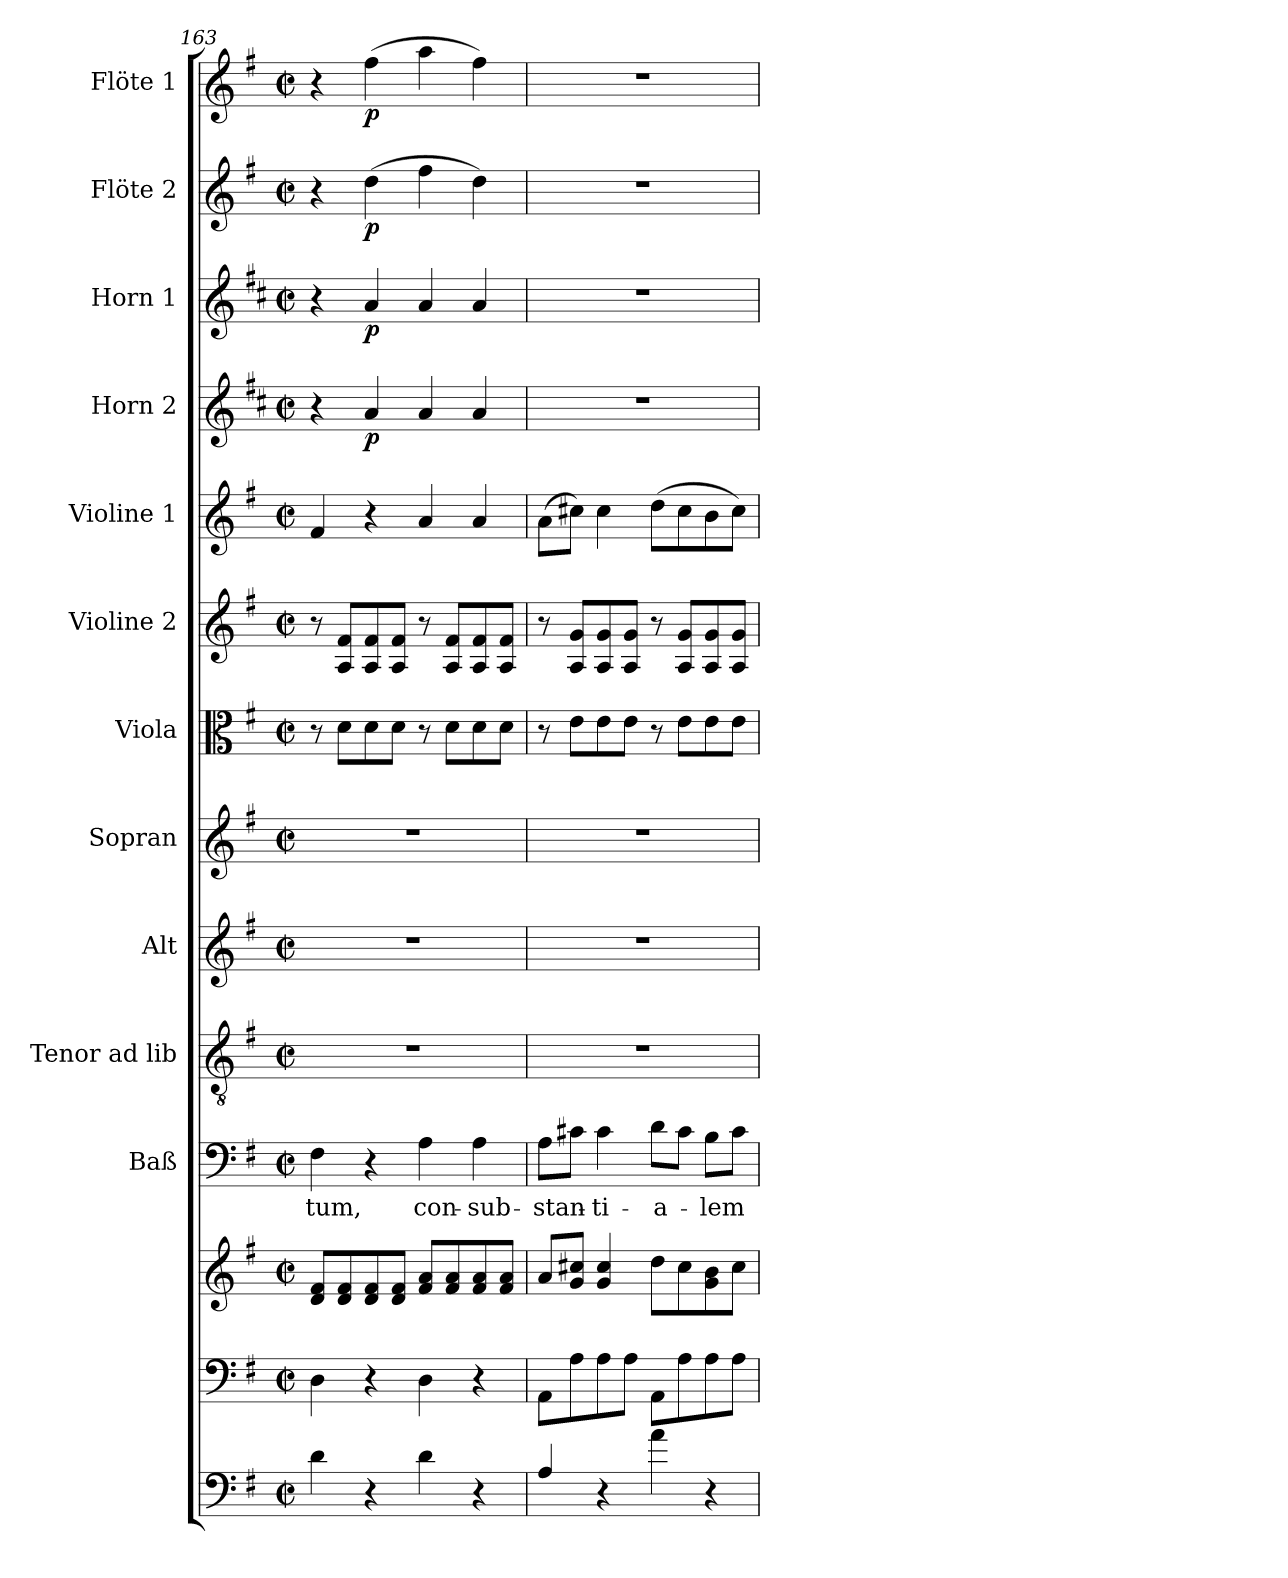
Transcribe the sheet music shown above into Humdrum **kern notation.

**kern	**kern	**kern	**kern	**text	**kern	**kern	**kern	**kern	**kern	**kern	**kern	**dynam	**kern	**dynam	**kern	**dynam	**kern	**dynam
*part13	*part12	*part12	*part11	*part11	*part10	*part9	*part8	*part7	*part6	*part5	*part4	*part4	*part3	*part3	*part2	*part2	*part1	*part1
*staff14	*staff13	*staff12	*staff11	*staff11	*staff10	*staff9	*staff8	*staff7	*staff6	*staff5	*staff4	*staff4	*staff3	*staff3	*staff2	*staff2	*staff1	*staff1
*	*	*	*I"Baß	*	*I"Tenor ad lib	*I"Alt	*I"Sopran	*I"Viola	*I"Violine 2	*I"Violine 1	*I"Horn 2	*	*I"Horn 1	*	*I"Flöte 2	*	*I"Flöte 1	*
*	*	*	*I'Baß	*	*I'Ten	*I'Alt	*I'Sop	*I'Vla.	*I'Vln. 2	*I'Vln. 1	*I'Hrn. 2	*	*I'Hrn. 1	*	*I'Fl. 2	*	*I'Fl. 1	*
*clefF4	*clefF4	*clefG2	*clefF4	*	*clefGv2	*clefG2	*clefG2	*clefC3	*clefG2	*clefG2	*clefG2	*	*clefG2	*	*clefG2	*	*clefG2	*
*ITrd7c12	*	*	*	*	*	*	*	*	*	*	*ITrd4c7	*	*ITrd4c7	*	*	*	*	*
*k[f#]	*k[f#]	*k[f#]	*k[f#]	*	*k[f#]	*k[f#]	*k[f#]	*k[f#]	*k[f#]	*k[f#]	*k[f#]	*	*k[f#]	*	*k[f#]	*	*k[f#]	*
*G:	*G:	*G:	*G:	*	*G:	*G:	*G:	*G:	*G:	*G:	*G:	*	*G:	*	*G:	*	*G:	*
*M2/2	*M2/2	*M2/2	*M2/2	*	*M2/2	*M2/2	*M2/2	*M2/2	*M2/2	*M2/2	*M2/2	*	*M2/2	*	*M2/2	*	*M2/2	*
*met(c|)	*met(c|)	*met(c|)	*met(c|)	*	*met(c|)	*met(c|)	*met(c|)	*met(c|)	*met(c|)	*met(c|)	*met(c|)	*	*met(c|)	*	*met(c|)	*	*met(c|)	*
=163	=163	=163	=163	=163	=163	=163	=163	=163	=163	=163	=163	=163	=163	=163	=163	=163	=163	=163
!	!	!	!	!LO:LY:b	!	!	!	!	!	!	!	!	!	!	!	!	!	!
4D\	4D\	8d/ 8f#/L	4F#\	-tum,	1r	1r	1r	8r	8r	4f#/	4r	.	4r	.	4r	.	4r	.
.	.	8d/ 8f#/	.	.	.	.	.	8d\L	8A/ 8f#/L	.	.	.	.	.	.	.	.	.
!	!	!	!	!	!	!	!	!	!	!	!	!LO:DY:b	!	!LO:DY:b	!	!LO:DY:b	!	!LO:DY:b
4r	4r	8d/ 8f#/	4r	.	.	.	.	8d\	8A/ 8f#/	4r	4d/	p	4d/	p	(>4dd\	p	(>4ff#\	p
.	.	8d/ 8f#/J	.	.	.	.	.	8d\J	8A/ 8f#/J	.	.	.	.	.	.	.	.	.
!	!	!	!	!LO:LY:b	!	!	!	!	!	!	!	!	!	!	!	!	!	!
4D\	4D\	8f#/ 8a/L	4A\	con-	.	.	.	8r	8r	4a/	4d/	.	4d/	.	4ff#\	.	4aa\	.
.	.	8f#/ 8a/	.	.	.	.	.	8d\L	8A/ 8f#/L	.	.	.	.	.	.	.	.	.
!	!	!	!	!LO:LY:b	!	!	!	!	!	!	!	!	!	!	!	!	!	!
4r	4r	8f#/ 8a/	4A\	-sub-	.	.	.	8d\	8A/ 8f#/	4a/	4d/	.	4d/	.	4dd\)	.	4ff#\)	.
.	.	8f#/ 8a/J	.	.	.	.	.	8d\J	8A/ 8f#/J	.	.	.	.	.	.	.	.	.
=164	=164	=164	=164	=164	=164	=164	=164	=164	=164	=164	=164	=164	=164	=164	=164	=164	=164	=164
!	!	!	!	!LO:LY:b	!	!	!	!	!	!	!	!	!	!	!	!	!	!
4AA/	8AA\L	8a/L	8A\L	-stan-	1r	1r	1r	8r	8r	(>8a\L	1r	.	1r	.	1r	.	1r	.
.	8A\	8g/ 8cc#X/J	8c#X\J	.	.	.	.	8e\L	8A/ 8g/L	8cc#X\J)	.	.	.	.	.	.	.	.
!	!	!	!	!LO:LY:b	!	!	!	!	!	!	!	!	!	!	!	!	!	!
4r	8A\	4g/ 4cc#/	4c#\	-ti-	.	.	.	8e\	8A/ 8g/	4cc#\	.	.	.	.	.	.	.	.
.	8A\J	.	.	.	.	.	.	8e\J	8A/ 8g/J	.	.	.	.	.	.	.	.	.
!	!	!	!	!LO:LY:b	!	!	!	!	!	!	!	!	!	!	!	!	!	!
4A\	8AA\L	8dd\L	8d\L	-a-	.	.	.	8r	8r	(>8dd\L	.	.	.	.	.	.	.	.
.	8A\	8cc#\	8c#\J	.	.	.	.	8e\L	8A/ 8g/L	8cc#\	.	.	.	.	.	.	.	.
!	!	!	!	!LO:LY:b	!	!	!	!	!	!	!	!	!	!	!	!	!	!
4r	8A\	8g\ 8b\	8B\L	-lem	.	.	.	8e\	8A/ 8g/	8b\	.	.	.	.	.	.	.	.
.	8A\J	8cc#\J	8c#\J	.	.	.	.	8e\J	8A/ 8g/J	8cc#\J)	.	.	.	.	.	.	.	.
=	=	=	=	=	=	=	=	=	=	=	=	=	=	=	=	=	=	=
*-	*-	*-	*-	*-	*-	*-	*-	*-	*-	*-	*-	*-	*-	*-	*-	*-	*-	*-
